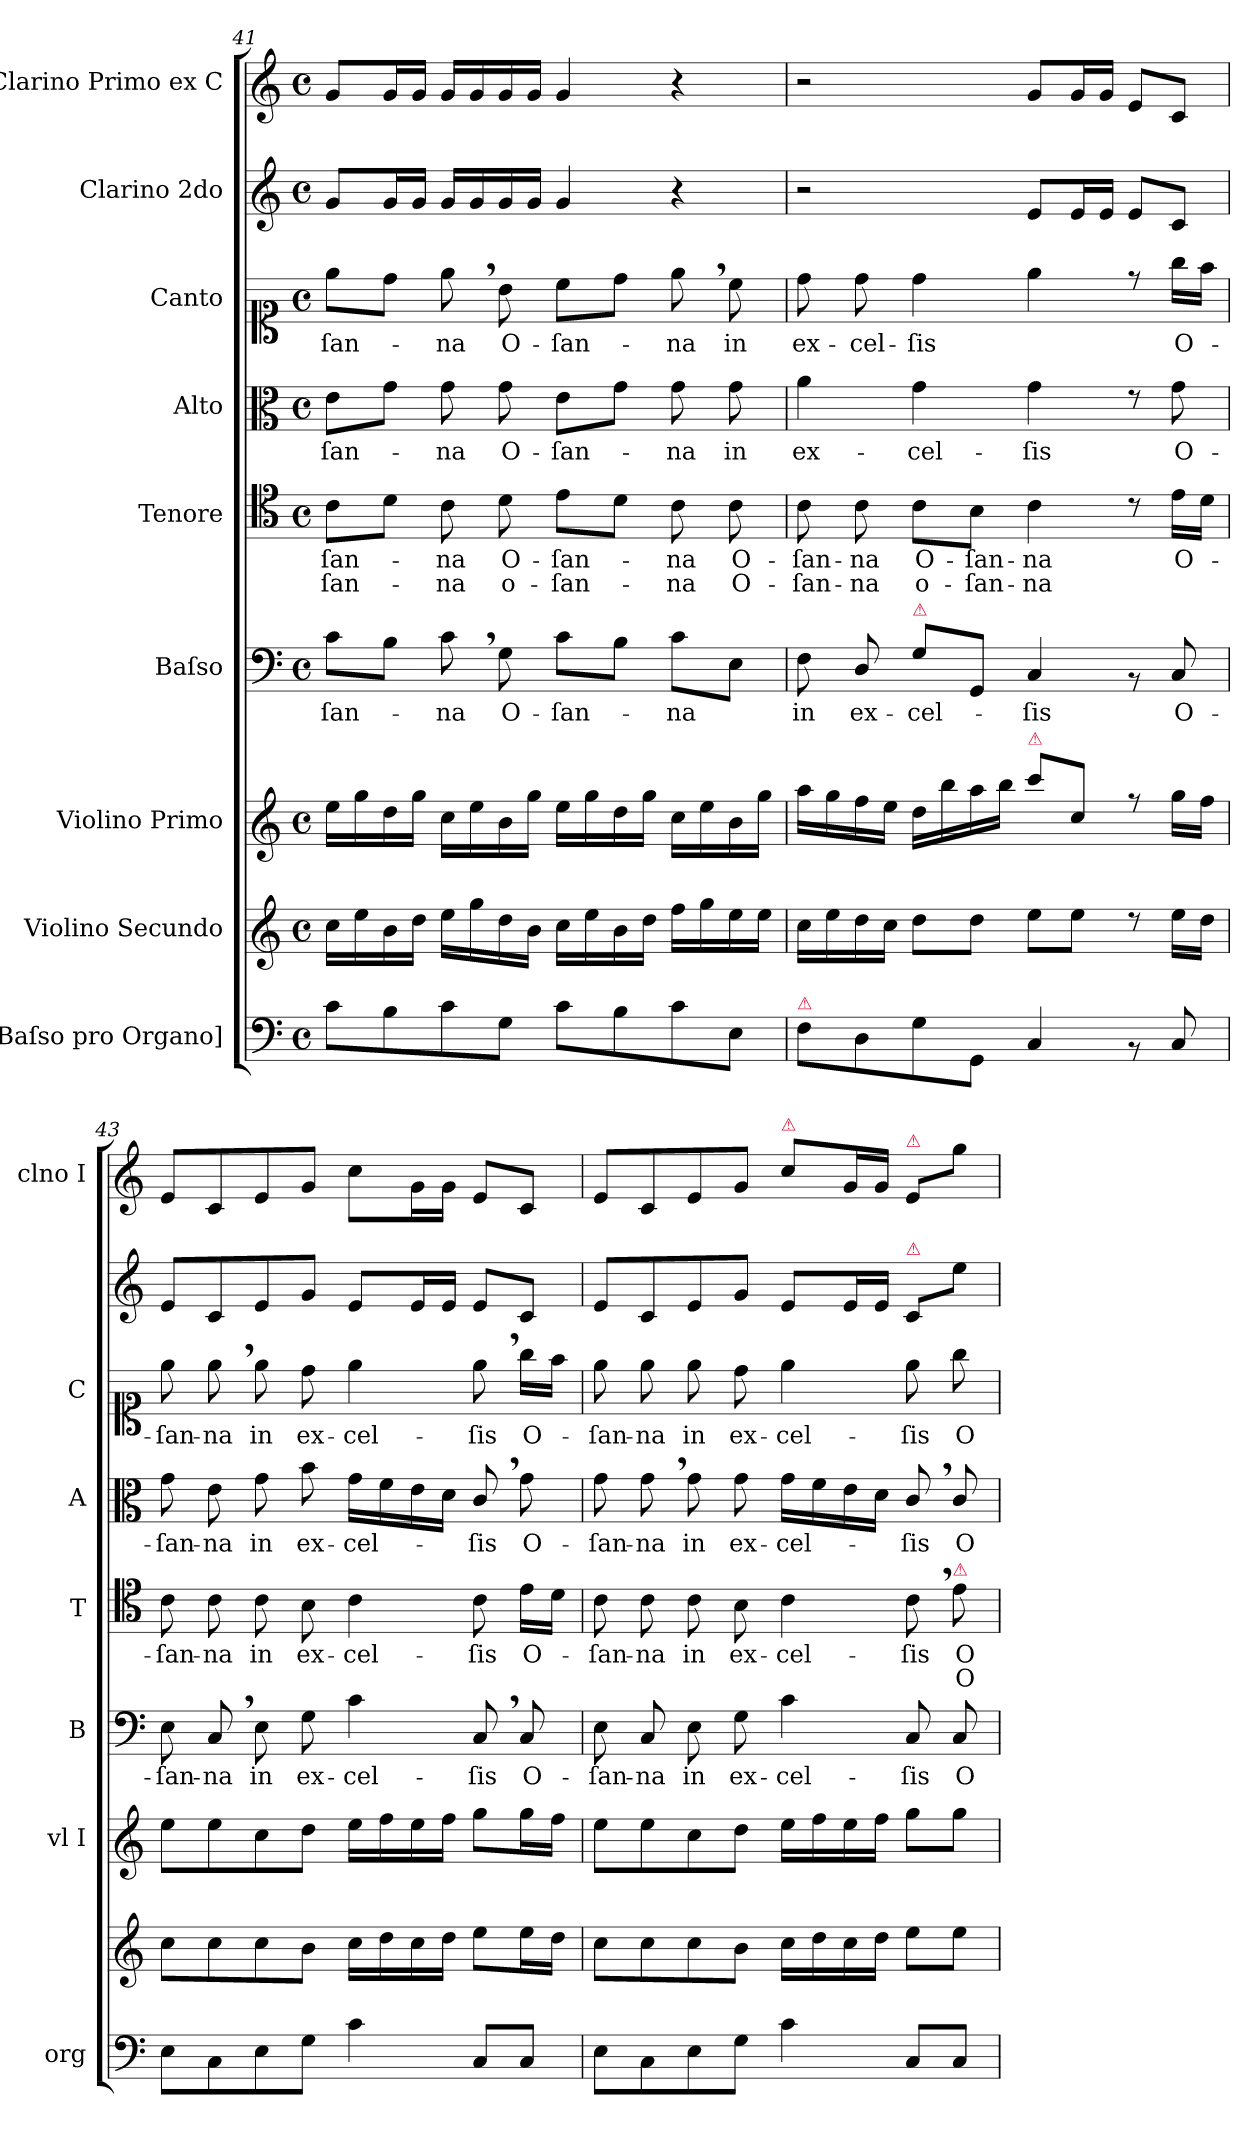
**kern	**kern	**kern	**kern	**text	**kern	**text	**text	**kern	**text	**kern	**text	**kern	**kern
*part9	*part8	*part7	*part6	*part6	*part5	*part5	*part5	*part4	*part4	*part3	*part3	*part2	*part1
*staff9	*staff8	*staff7	*staff6	*staff6	*staff5	*staff5	*staff5	*staff4	*staff4	*staff3	*staff3	*staff2	*staff1
*I"[Baſso pro Organo]	*I"Violino Secundo	*I"Violino Primo	*I"Baſso	*	*I"Tenore	*	*	*I"Alto	*	*I"Canto	*	*I"Clarino 2do	*I"Clarino Primo ex C
*I'org	*	*I'vl I	*I'B	*	*I'T	*	*	*I'A	*	*I'C	*	*	*I'clno I
*clefF4	*clefG2	*clefG2	*clefF4	*	*clefC4	*	*	*clefC3	*	*clefC1	*	*clefG2	*clefG2
*k[]	*k[]	*k[]	*k[]	*	*k[]	*	*	*k[]	*	*k[]	*	*k[]	*k[]
*C:	*C:	*C:	*C:	*	*C:	*	*	*C:	*	*C:	*	*C:	*C:
*M4/4	*M4/4	*M4/4	*M4/4	*	*M4/4	*	*	*M4/4	*	*M4/4	*	*M4/4	*M4/4
*met(c)	*met(c)	*met(c)	*met(c)	*	*met(c)	*	*	*met(c)	*	*met(c)	*	*met(c)	*met(c)
=41	=41	=41	=41	=41	=41	=41	=41	=41	=41	=41	=41	=41	=41
!	!	!	!	!	!	!LO:LY:i	!	!	!LO:LY:i	!	!	!	!
8c\L	16cc\LL	16ee\LL	8c\L	-ſan-	8c\L	-ſan-	-ſan-	8e\L	-ſan-	8ee\L	-ſan-	8g/L	8g/L
.	16ee\	16gg\	.	.	.	.	.	.	.	.	.	.	.
8B\	16b\	16dd\	8B\J	.	8d\J	.	.	8g\J	.	8dd\J	.	16g/L	16g/L
.	16dd\JJ	16gg\JJ	.	.	.	.	.	.	.	.	.	16g/JJ	16g/JJ
!	!	!	!	!	!	!LO:LY:i	!	!	!LO:LY:i	!	!	!	!
8c\	16ee\LL	16cc\LL	8c,<\	-na	8c\	-na	-na	8g\	-na	8ee,<\	-na	16g/LL	16g/LL
.	16gg\	16ee\	.	.	.	.	.	.	.	.	.	16g/	16g/
!	!	!	!	!LO:LY:i	!	!LO:LY:i	!	!	!LO:LY:i	!	!LO:LY:i	!	!
8G\J	16dd\	16b\	8G\	O-	8d\	O-	o-	8g\	O-	8b\	O-	16g/	16g/
.	16b\JJ	16gg\JJ	.	.	.	.	.	.	.	.	.	16g/JJ	16g/JJ
!	!	!	!	!LO:LY:i	!	!LO:LY:i	!	!	!LO:LY:i	!	!LO:LY:i	!	!
8c\L	16cc\LL	16ee\LL	8c\L	-ſan-	8e\L	-ſan-	-ſan-	8e\L	-ſan-	8cc\L	-ſan-	4g/	4g/
.	16ee\	16gg\	.	.	.	.	.	.	.	.	.	.	.
8B\	16b\	16dd\	8B\J	.	8d\J	.	.	8g\J	.	8dd\J	.	.	.
.	16dd\JJ	16gg\JJ	.	.	.	.	.	.	.	.	.	.	.
!	!	!	!	!LO:LY:i	!	!LO:LY:i	!	!	!LO:LY:i	!	!LO:LY:i	!	!
8c\	16ff\LL	16cc\LL	8c\L	-na	8c\	-na	-na	8g\	-na	8ee,<\	-na	4r	4r
.	16gg\	16ee\	.	.	.	.	.	.	.	.	.	.	.
!	!	!	!	!	!	!LO:LY:i	!	!	!LO:LY:i	!	!	!	!
8E\J	16ee\	16b\	8E\J	.	8c\	O-	O-	8g\	in	8cc\	in	.	.
.	16ee\JJ	16gg\JJ	.	.	.	.	.	.	.	.	.	.	.
=42	=42	=42	=42	=42	=42	=42	=42	=42	=42	=42	=42	=42	=42
!LO:TX:a:color=crimson:t=⚠	!	!	!	!	!	!	!	!	!	!	!	!	!
!	!	!	!	!	!	!LO:LY:i	!	!	!LO:LY:i	!	!	!	!
8F\L	16cc\LL	16aa\LL	8F\	in	8c\	-ſan-	-ſan-	4a\	ex-	8dd\	ex-	2r	2r
.	16ee\	16gg\	.	.	.	.	.	.	.	.	.	.	.
!	!	!	!	!	!	!LO:LY:i	!	!	!	!	!	!	!
8D\	16dd\	16ff\	8D/	ex-	8c\	-na	-na	.	.	8dd\	-cel-	.	.
.	16cc\JJ	16ee\JJ	.	.	.	.	.	.	.	.	.	.	.
!	!	!	!LO:TX:a:color=crimson:t=⚠	!	!	!	!	!	!	!	!	!	!
!	!	!	!	!	!	!LO:LY:i	!	!	!LO:LY:i	!	!	!	!
8G\	8dd\L	16dd\LL	8G\L	-cel-	8c\L	O-	o-	4g\	-cel-	4dd\	-ſis	.	.
.	.	16bb\	.	.	.	.	.	.	.	.	.	.	.
!	!	!	!	!	!	!LO:LY:i	!	!	!	!	!	!	!
8GG/J	8dd\J	16aa\	8GG/J	.	8B\J	-ſan-	-ſan-	.	.	.	.	.	.
.	.	16bb\JJ	.	.	.	.	.	.	.	.	.	.	.
!	!	!LO:TX:a:color=crimson:t=⚠	!	!	!	!	!	!	!	!	!	!	!
!	!	!	!	!	!	!LO:LY:i	!	!	!LO:LY:i	!	!	!	!
4C/	8ee\L	8ccc\L	4C/	-ſis	4c\	-na	-na	4g\	-ſis	4ee\	.	8e/L	8g/L
.	8ee\J	8cc/J	.	.	.	.	.	.	.	.	.	16e/L	16g/L
.	.	.	.	.	.	.	.	.	.	.	.	16e/JJ	16g/JJ
8rBB	8rdd	8rff	8rBB	.	8rc	.	.	8re	.	8rdd	.	8e/L	8e/L
8C/	16ee\LL	16gg\LL	8C/	O-	16e\LL	O-	.	8g\	O-	16gg\LL	O-	8c/J	8c/J
.	16dd\JJ	16ff\JJ	.	.	16d\JJ	.	.	.	.	16ff\JJ	.	.	.
=43	=43	=43	=43	=43	=43	=43	=43	=43	=43	=43	=43	=43	=43
8E\L	8cc\L	8ee\L	8E\	-ſan-	8c\	-ſan-	.	8g\	-ſan-	8ee\	-ſan-	8e/L	8e/L
8C\	8cc\	8ee\	8C,</	-na	8c\	-na	.	8e\	-na	8ee,<\	-na	8c/	8c/
8E\	8cc\	8cc\	8E\	in	8c\	in	.	8g\	in	8ee\	in	8e/	8e/
8G\J	8b\J	8dd\J	8G\	ex-	8B\	ex-	.	8b\	ex-	8dd\	ex-	8g/J	8g/J
4c\	16cc\LL	16ee\LL	4c\	-cel-	4c\	-cel-	.	16g\LL	-cel-	4ee\	-cel-	8e/L	8cc\L
.	16dd\	16ff\	.	.	.	.	.	16f\	.	.	.	.	.
.	16cc\	16ee\	.	.	.	.	.	16e\	.	.	.	16e/L	16g\L
.	16dd\JJ	16ff\JJ	.	.	.	.	.	16d\JJ	.	.	.	16e/JJ	16g\JJ
8C/L	8ee\L	8gg\L	8C,</	-ſis	8c\	-ſis	.	8c,</	-ſis	8ee,<\	-ſis	8e/L	8e/L
!	!	!	!	!LO:LY:i	!	!	!	!	!	!	!	!	!
8C/J	16ee\L	16gg\L	8C/	O-	16e\LL	O-	.	8g\	O-	16gg\LL	O-	8c/J	8c/J
.	16dd\JJ	16ff\JJ	.	.	16d\JJ	.	.	.	.	16ff\JJ	.	.	.
=44	=44	=44	=44	=44	=44	=44	=44	=44	=44	=44	=44	=44	=44
!	!	!	!	!LO:LY:i	!	!	!	!	!	!	!	!	!
8E\L	8cc\L	8ee\L	8E\	-ſan-	8c\	-ſan-	.	8g\	-ſan-	8ee\	-ſan-	8e/L	8e/L
!	!	!	!	!LO:LY:i	!	!	!	!	!	!	!	!	!
8C\	8cc\	8ee\	8C/	-na	8c\	-na	.	8g,<\	-na	8ee\	-na	8c/	8c/
!	!	!	!	!LO:LY:i	!	!	!	!	!	!	!	!	!
8E\	8cc\	8cc\	8E\	in	8c\	in	.	8g\	in	8ee\	in	8e/	8e/
!	!	!	!	!LO:LY:i	!	!	!	!	!	!	!LO:LY:i	!	!
8G\J	8b\J	8dd\J	8G\	ex-	8B\	ex-	.	8g\	ex-	8dd\	ex-	8g/J	8g/J
!	!	!	!	!	!	!	!	!	!	!	!	!	!LO:TX:a:color=crimson:t=⚠
!	!	!	!	!LO:LY:i	!	!	!	!	!	!	!LO:LY:i	!	!
4c\	16cc\LL	16ee\LL	4c\	-cel-	4c\	-cel-	.	16g\LL	-cel-	4ee\	-cel-	8e/L	8cc\L
.	16dd\	16ff\	.	.	.	.	.	16f\	.	.	.	.	.
.	16cc\	16ee\	.	.	.	.	.	16e\	.	.	.	16e/L	16g/L
.	16dd\JJ	16ff\JJ	.	.	.	.	.	16d\JJ	.	.	.	16e/JJ	16g/JJ
!	!	!	!	!	!	!	!	!	!	!	!	!	!LO:TX:a:color=crimson:t=⚠
!	!	!	!	!	!	!	!	!	!	!	!	!LO:TX:a:color=crimson:t=⚠	!
!	!	!	!	!LO:LY:i	!	!	!	!	!	!	!LO:LY:i	!	!
8C/L	8ee\L	8gg\L	8C/	-ſis	8c,<\	-ſis	.	8c,</	-ſis	8ee\	-ſis	8c/L	8e/L
!	!	!	!	!	!LO:TX:a:color=crimson:t=⚠	!	!	!	!	!	!	!	!
!	!	!	!	!LO:LY:i	!	!LO:LY:i	!	!	!LO:LY:i	!	!	!	!
8C/J	8ee\J	8gg\J	8C/	O-	8e\	O-	O-	8c/	O-	8gg\	O-	8ee\J	8gg\J
=	=	=	=	=	=	=	=	=	=	=	=	=	=
*-	*-	*-	*-	*-	*-	*-	*-	*-	*-	*-	*-	*-	*-
